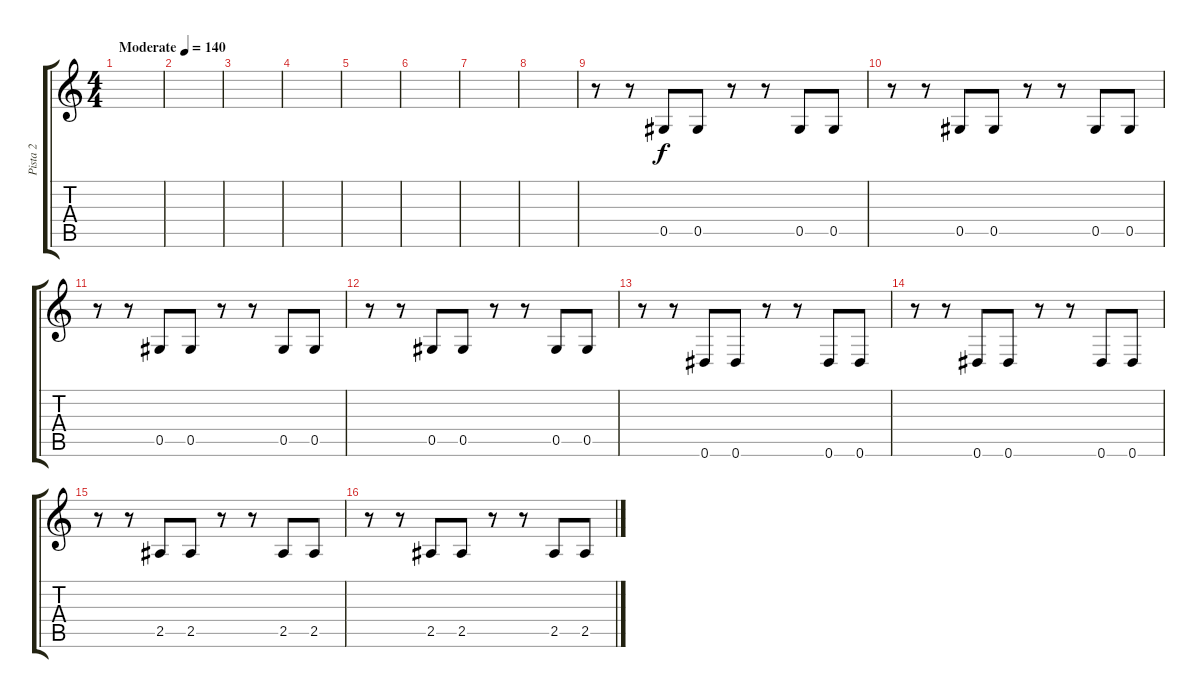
\track ("Pista 2" "Pista 2") {instrument overdrivenguitar}
\staff {score tabs}
\tuning (Eb4 Bb3 Gb3 Db3 Ab2 Eb2) {hide}
\ts (4 4)
\tempo (140 "Moderate")
\clef g2
\ks c
|
|
|
|
|
|
|
|
r.8 r.8 0.5.8 0.5.8 r.8 r.8 0.5.8 0.5.8 |
r.8 r.8 0.5.8 0.5.8 r.8 r.8 0.5.8 0.5.8 |
r.8 r.8 0.5.8 0.5.8 r.8 r.8 0.5.8 0.5.8 |
r.8 r.8 0.5.8 0.5.8 r.8 r.8 0.5.8 0.5.8 |
r.8 r.8 0.6.8 0.6.8 r.8 r.8 0.6.8 0.6.8 |
r.8 r.8 0.6.8 0.6.8 r.8 r.8 0.6.8 0.6.8 |
r.8 r.8 2.5.8 2.5.8 r.8 r.8 2.5.8 2.5.8 |
r.8 r.8 2.5.8 2.5.8 r.8 r.8 2.5.8 2.5.8
